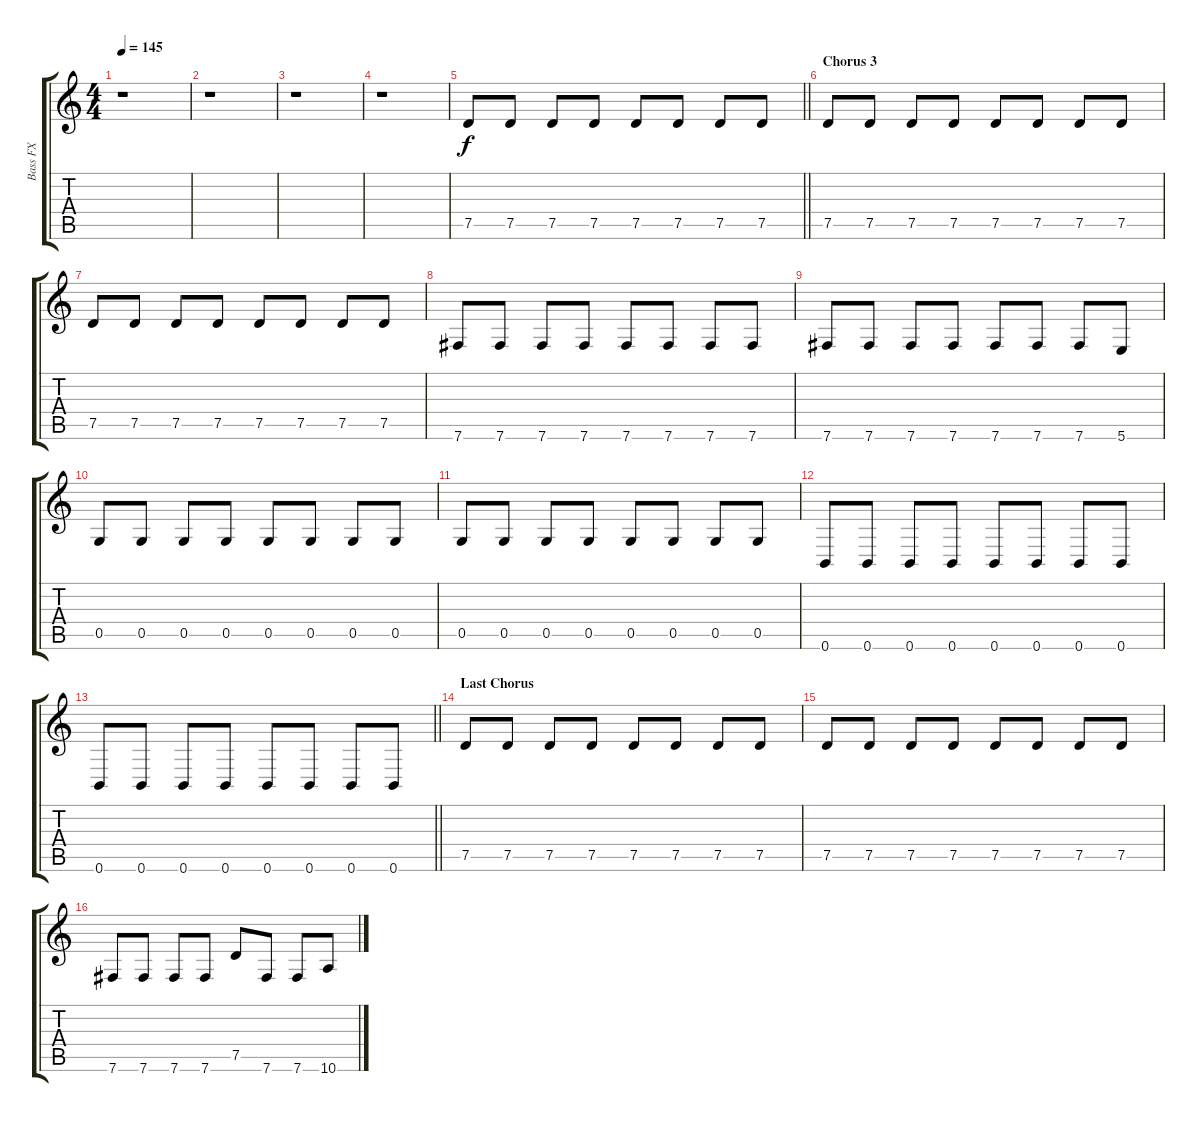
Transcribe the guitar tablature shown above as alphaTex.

\track ("Bass FX" "Bass FX") {instrument distortionguitar}
\staff {score tabs}
\tuning (Eb4 C4 G3 C3 G2 B1) {hide}
\ts (4 4)
\tempo 145
\clef g2
\ks c
r.1{dy f} |
r.1 |
r.1 |
r.1 |
\barLineRight lightlight
7.5.8 7.5.8 7.5.8 7.5.8 7.5.8 7.5.8 7.5.8 7.5.8 |
\section ("" "Chorus 3")
7.5.8{volume 3} 7.5.8 7.5.8 7.5.8 7.5.8 7.5.8 7.5.8 7.5.8 |
7.5.8 7.5.8 7.5.8 7.5.8 7.5.8 7.5.8 7.5.8 7.5.8 |
7.6.8 7.6.8 7.6.8 7.6.8 7.6.8 7.6.8 7.6.8 7.6.8 |
7.6.8 7.6.8 7.6.8 7.6.8 7.6.8 7.6.8 7.6.8 5.6.8 |
0.5.8 0.5.8 0.5.8 0.5.8 0.5.8 0.5.8 0.5.8 0.5.8 |
0.5.8 0.5.8 0.5.8 0.5.8 0.5.8 0.5.8 0.5.8 0.5.8 |
0.6.8 0.6.8 0.6.8 0.6.8 0.6.8 0.6.8 0.6.8 0.6.8 |
\barLineRight lightlight
0.6.8 0.6.8 0.6.8 0.6.8 0.6.8 0.6.8 0.6.8 0.6.8 |
\section ("" "Last Chorus")
7.5.8{volume 3} 7.5.8 7.5.8 7.5.8 7.5.8 7.5.8 7.5.8 7.5.8 |
7.5.8 7.5.8 7.5.8 7.5.8 7.5.8 7.5.8 7.5.8 7.5.8 |
7.6.8 7.6.8 7.6.8 7.6.8 7.5.8 7.6.8 7.6.8 10.6.8
